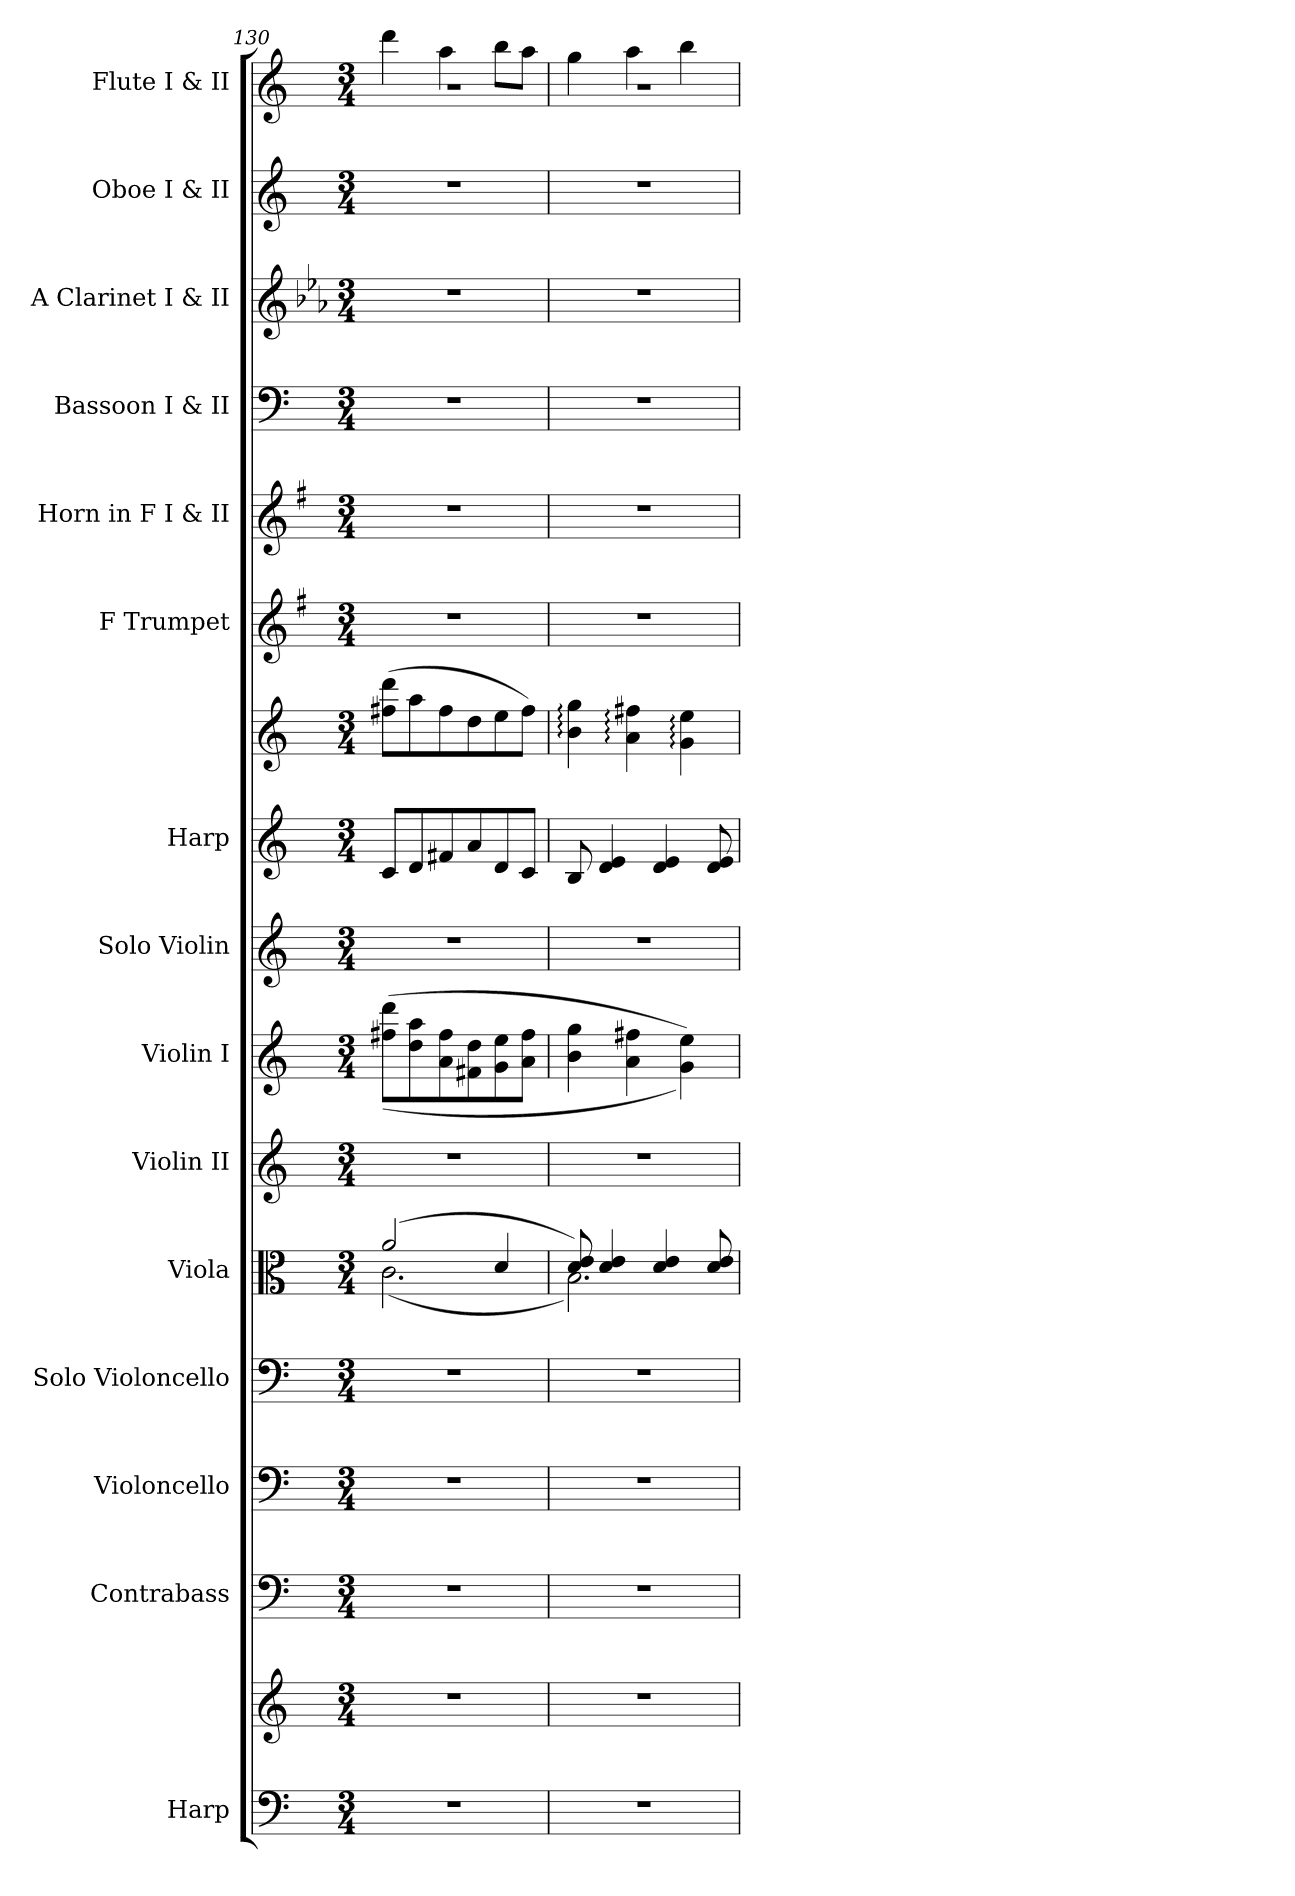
**kern	**kern	**kern	**kern	**kern	**kern	**kern	**kern	**kern	**kern	**kern	**kern	**kern	**kern	**kern	**kern	**kern
*part15	*part15	*part14	*part13	*part12	*part11	*part10	*part9	*part8	*part7	*part7	*part6	*part5	*part4	*part3	*part2	*part1
*staff17	*staff16	*staff15	*staff14	*staff13	*staff12	*staff11	*staff10	*staff9	*staff8	*staff7	*staff6	*staff5	*staff4	*staff3	*staff2	*staff1
*I"Harp	*	*I"Contrabass	*I"Violoncello	*I"Solo Violoncello	*I"Viola	*I"Violin II	*I"Violin I	*I"Solo Violin	*I"Harp	*	*I"F Trumpet	*I"Horn in F I &amp; II	*I"Bassoon I &amp; II	*I"A Clarinet I &amp; II	*I"Oboe I &amp; II	*I"Flute I &amp; II
*I'Hrp.	*	*I'Cb.	*I'Vc.	*I'Vc.	*I'Vla.	*I'Vln.	*I'Vln.	*I'Vln.	*I'Hrp.	*	*I'F Tpt.	*	*I'Bsn.	*I'A Cl.	*I'Ob.	*I'Fl.
*clefF4	*clefG2	*clefF4	*clefF4	*clefF4	*clefC3	*clefG2	*clefG2	*clefG2	*clefG2	*clefG2	*clefG2	*clefG2	*clefF4	*clefG2	*clefG2	*clefG2
*	*	*ITrd7c12	*	*	*	*	*	*	*	*	*ITrd-3c-5	*ITrd4c7	*	*ITrd2c3	*	*
*k[]	*k[]	*k[]	*k[]	*k[]	*k[]	*k[]	*k[]	*k[]	*k[]	*k[]	*k[]	*k[]	*k[]	*k[]	*k[]	*k[]
*M3/4	*M3/4	*M3/4	*M3/4	*M3/4	*M3/4	*M3/4	*M3/4	*M3/4	*M3/4	*M3/4	*M3/4	*M3/4	*M3/4	*M3/4	*M3/4	*M3/4
=130	=130	=130	=130	=130	=130	=130	=130	=130	=130	=130	=130	=130	=130	=130	=130	=130
*	*	*	*	*	*^	*	*	*	*	*	*	*	*	*	*	*^
2.r	2.r	2.r	2.r	2.r	(>2a/	(<2.c\	2.r	(>(<8ff#X\ 8ddd\L	2.r	8c/L	(>8ff#X\ 8ddd\L	2.r	2.r	2.r	2.r	2.r	4ddd\	2.r
.	.	.	.	.	.	.	.	8dd\ 8aa\	.	8d/	8aa\	.	.	.	.	.	.	.
.	.	.	.	.	.	.	.	8a\ 8ff#\	.	8f#X/	8ff#\	.	.	.	.	.	4aa\	.
.	.	.	.	.	.	.	.	8f#X\ 8dd\	.	8a/	8dd\	.	.	.	.	.	.	.
.	.	.	.	.	4d/	.	.	8g\ 8ee\	.	8d/	8ee\	.	.	.	.	.	8bb\L	.
.	.	.	.	.	.	.	.	8a\ 8ff#\J	.	8c/J	8ff#\J)	.	.	.	.	.	8aa\J	.
=131	=131	=131	=131	=131	=131	=131	=131	=131	=131	=131	=131	=131	=131	=131	=131	=131	=131	=131
2.r	2.r	2.r	2.r	2.r	8d/ 8e/)	2.B\)	2.r	4b\ 4gg\	2.r	8B/	4b\: 4gg\:	2.r	2.r	2.r	2.r	2.r	4gg\	2.r
.	.	.	.	.	4d/ 4e/	.	.	.	.	4d/ 4e/	.	.	.	.	.	.	.	.
.	.	.	.	.	.	.	.	4a\ 4ff#X\	.	.	4a\: 4ff#X\:	.	.	.	.	.	4aa\	.
.	.	.	.	.	4d/ 4e/	.	.	.	.	4d/ 4e/	.	.	.	.	.	.	.	.
.	.	.	.	.	.	.	.	4g\ 4ee\))	.	.	4g\: 4ee\:	.	.	.	.	.	4bb\	.
.	.	.	.	.	8d/ 8e/	.	.	.	.	8d/ 8e/	.	.	.	.	.	.	.	.
*	*	*	*	*	*v	*v	*	*	*	*	*	*	*	*	*	*	*v	*v
=	=	=	=	=	=	=	=	=	=	=	=	=	=	=	=	=
*-	*-	*-	*-	*-	*-	*-	*-	*-	*-	*-	*-	*-	*-	*-	*-	*-
